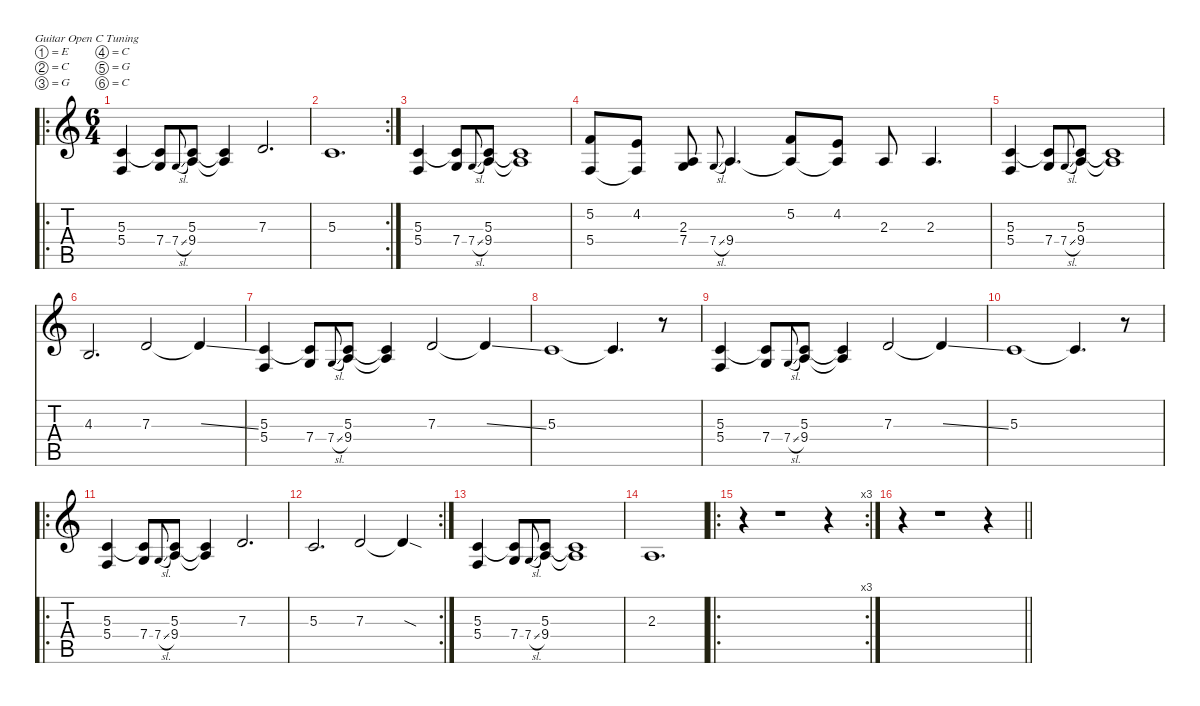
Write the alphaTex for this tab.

\defaultSystemsLayout 4
\hideDynamics
\bracketExtendMode nobrackets
\singleTrackTrackNamePolicy hidden
\multiTrackTrackNamePolicy hidden
\firstSystemTrackNameMode fullname
\firstSystemTrackNameOrientation horizontal
\otherSystemsTrackNameOrientation horizontal
\track ("Voices" "tbn.") {instrument trombone}
\staff {score tabs}
\tuning (E4 C4 G3 C3 G2 C2)
\ro
\ts (6 4)
\tempo (98 hide)
\clef g2
\ks c
(5.3 5.4).4{dy ff beam Up} (5.3{t} 7.4).8{dy f beam Up} 7.4{sl}.8{gr onbeat dy mf beam Up} (5.3 9.4).8{dy f beam Up} (5.3{t} 9.4{t}).4{beam Up} 7.3.2{d beam Up} |
\rc 2
\tempo (97 hide)
5.3.1{d beam Up} |
\tempo (98 hide)
(5.3 5.4).4{beam Up} (5.3{t} 7.4).8{beam Up} 7.4{sl}.8{gr onbeat dy mf beam Up} (5.3 9.4).8{dy f beam Up} (5.3{t} 9.4{t}).1{beam Up} |
\tempo (97 hide)
(5.2 5.4).8{beam Up} (4.2 5.4{t}).8{beam Up} (2.3 7.4).8{beam Up} 7.4{sl}.8{gr onbeat dy mf beam Up} 9.4.4{d dy f beam Up} (5.2 9.4{t}).8{beam Up} (4.2 9.4{t}).8{beam Up} 2.3.8{beam Up} 2.3.4{d beam Up} |
\tempo (98 hide)
(5.3 5.4).4{beam Up} (5.3{t} 7.4).8{beam Up} 7.4{sl}.8{gr onbeat dy mf beam Up} (5.3 9.4).8{dy f beam Up} (5.3{t} 9.4{t}).1{beam Up} |
\tempo (97 hide)
4.3.2{d beam Up} 7.3.2{beam Up} 7.3{ss t}.4{beam Up} |
\tempo (98 hide)
(5.3 5.4).4{beam Up} (5.3{t} 7.4).8{beam Up} 7.4{sl}.8{gr onbeat dy mf beam Up} (5.3 9.4).8{dy f beam Up} (5.3{t} 9.4{t}).4{beam Up} 7.3.2{beam Up} 7.3{ss t}.4{beam Up} |
\tempo (97 hide)
5.3.1{beam Up} 5.3{t}.4{d beam Up} r.8{beam Up} |
\tempo (97 hide)
(5.3 5.4).4{beam Up} (5.3{t} 7.4).8{beam Up} 7.4{sl}.8{gr onbeat dy mf beam Up} (5.3 9.4).8{dy f beam Up} (5.3{t} 9.4{t}).4{beam Up} 7.3.2{dy ff beam Up} 7.3{ss t}.4{dy f beam Up} |
\tempo (98 hide)
5.3.1{beam Up} 5.3{t}.4{d beam Up} r.8{beam Up} |
\ro
\tempo (97 hide)
(5.3 5.4).4{beam Up} (5.3{t} 7.4).8{beam Up} 7.4{sl}.8{gr onbeat dy mf beam Up} (5.3 9.4).8{dy f beam Up} (5.3{t} 9.4{t}).4{beam Up} 7.3.2{d beam Up} |
\rc 2
\tempo (98 hide)
5.3.2{d beam Up} 7.3.2{beam Up} 7.3{sod t}.4{beam Up} |
\tempo (97 hide)
(5.3 5.4).4{beam Up} (5.3{t} 7.4).8{beam Up} 7.4{sl}.8{gr onbeat dy mf beam Up} (5.3 9.4).8{dy f beam Up} (5.3{t} 9.4{t}).1{beam Up} |
2.3.1{d beam Up} |
\ro
\rc 3
\tempo (98 hide)
r.4{beam Down} r.1{beam Down} r.4{beam Down} |
\tempo (97 hide)
\barLineRight lightlight
r.4{beam Down} r.1{beam Down} r.4{beam Down}
